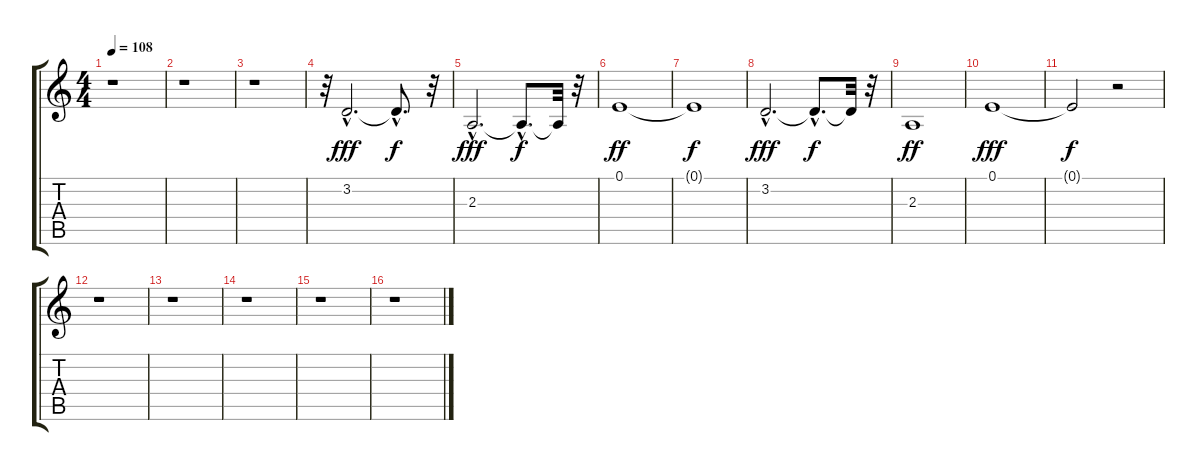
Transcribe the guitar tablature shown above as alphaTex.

\track "" {instrument pad4choir}
\staff {score tabs}
\tuning (E4 B3 G3 D3 A2 E2) {hide}
\ts (4 4)
\tempo 108
\clef g2
\ks c
r.1{dy fff instrument pad4choir} |
r.1 |
r.1 |
r.32 3.2{hac}.2{d} 3.2{hac t}.8{d dy f} r.32 |
2.3{hac}.2{d dy fff} 2.3{hac t}.8{d dy f} 2.3{t}.32 r.32 |
0.1.1{dy ff} |
0.1{t}.1{dy f} |
3.2{hac}.2{d dy fff} 3.2{hac t}.8{d dy f} 3.2{t}.32 r.32 |
2.3.1{dy ff} |
0.1.1{dy fff} |
0.1{t}.2{dy f} r.2 |
r.1 |
r.1 |
r.1 |
r.1 |
r.1
